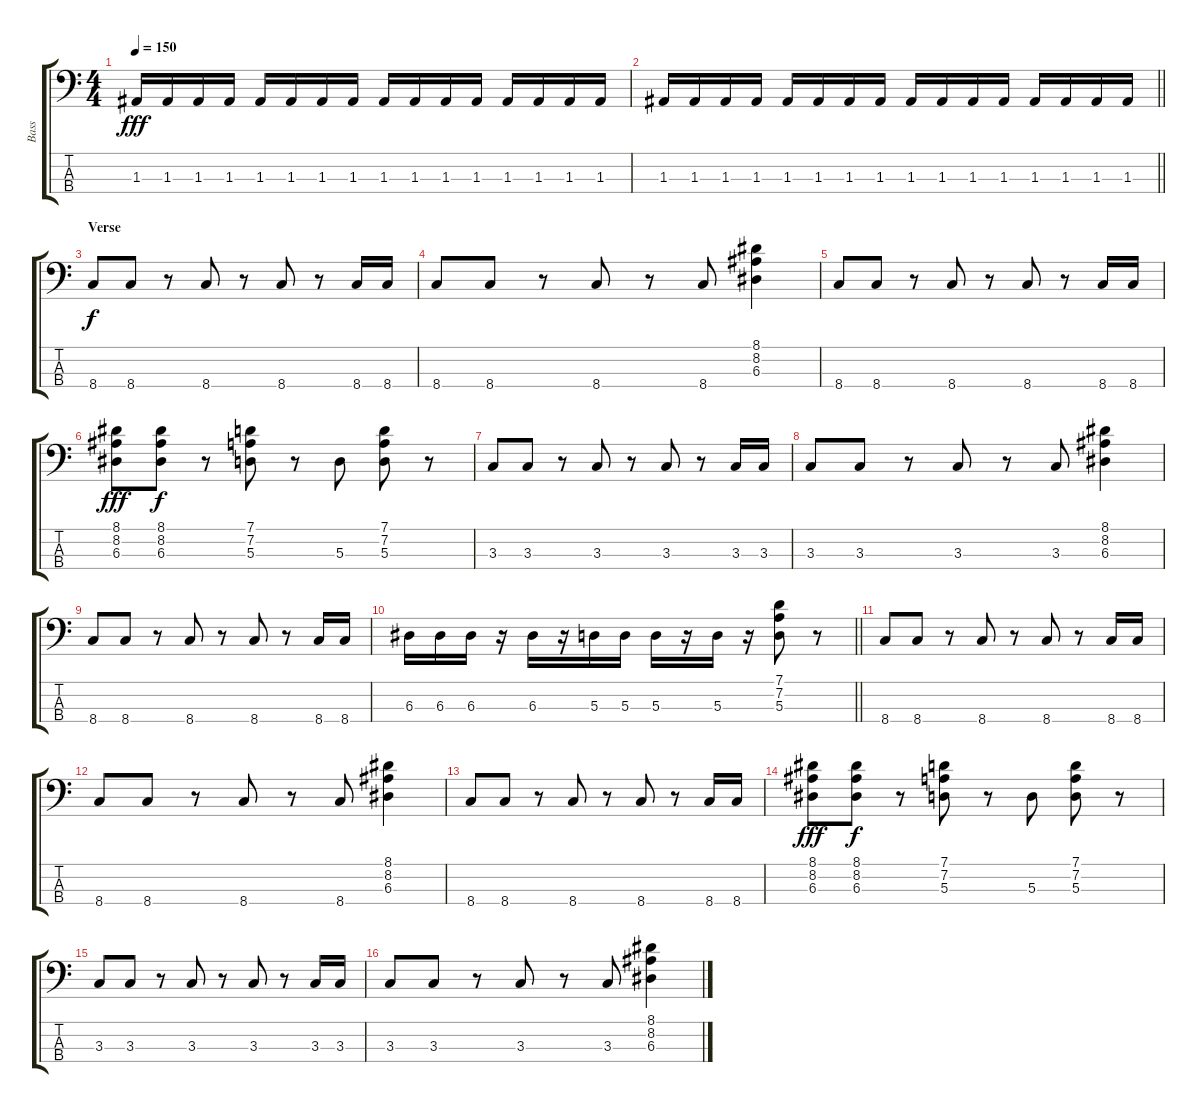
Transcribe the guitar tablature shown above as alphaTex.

\track ("Bass" "Bass") {instrument electricbassfinger}
\staff {score tabs}
\tuning (G2 D2 A1 E1) {hide}
\ts (4 4)
\tempo 150
\clef f4
\ks c
1.3.16{dy fff} 1.3.16 1.3.16 1.3.16 1.3.16 1.3.16 1.3.16 1.3.16 1.3.16 1.3.16 1.3.16 1.3.16 1.3.16 1.3.16 1.3.16 1.3.16 |
\barLineRight lightlight
1.3.16 1.3.16 1.3.16 1.3.16 1.3.16 1.3.16 1.3.16 1.3.16 1.3.16 1.3.16 1.3.16 1.3.16 1.3.16 1.3.16 1.3.16 1.3.16 |
\section ("" "Verse")
8.4.8{dy f} 8.4.8 r.8 8.4.8 r.8 8.4.8 r.8 8.4.16 8.4.16 |
8.4.8 8.4.8 r.8 8.4.8 r.8 8.4.8 (8.1 8.2 6.3).4 |
8.4.8 8.4.8 r.8 8.4.8 r.8 8.4.8 r.8 8.4.16 8.4.16 |
(8.1 8.2 6.3).8{dy fff} (8.1 8.2 6.3).8{dy f} r.8 (7.1 7.2 5.3).8 r.8 5.3.8 (7.1 7.2 5.3).8 r.8 |
3.3.8 3.3.8 r.8 3.3.8 r.8 3.3.8 r.8 3.3.16 3.3.16 |
3.3.8 3.3.8 r.8 3.3.8 r.8 3.3.8 (8.1 8.2 6.3).4 |
8.4.8 8.4.8 r.8 8.4.8 r.8 8.4.8 r.8 8.4.16 8.4.16 |
\barLineRight lightlight
6.3.16 6.3.16 6.3.16 r.16 6.3.16 r.16 5.3.16 5.3.16 5.3.16 r.16 5.3.16 r.16 (7.1 7.2 5.3).8 r.8 |
8.4.8 8.4.8 r.8 8.4.8 r.8 8.4.8 r.8 8.4.16 8.4.16 |
8.4.8 8.4.8 r.8 8.4.8 r.8 8.4.8 (8.1 8.2 6.3).4 |
8.4.8 8.4.8 r.8 8.4.8 r.8 8.4.8 r.8 8.4.16 8.4.16 |
(8.1 8.2 6.3).8{dy fff} (8.1 8.2 6.3).8{dy f} r.8 (7.1 7.2 5.3).8 r.8 5.3.8 (7.1 7.2 5.3).8 r.8 |
3.3.8 3.3.8 r.8 3.3.8 r.8 3.3.8 r.8 3.3.16 3.3.16 |
3.3.8 3.3.8 r.8 3.3.8 r.8 3.3.8 (8.1 8.2 6.3).4
